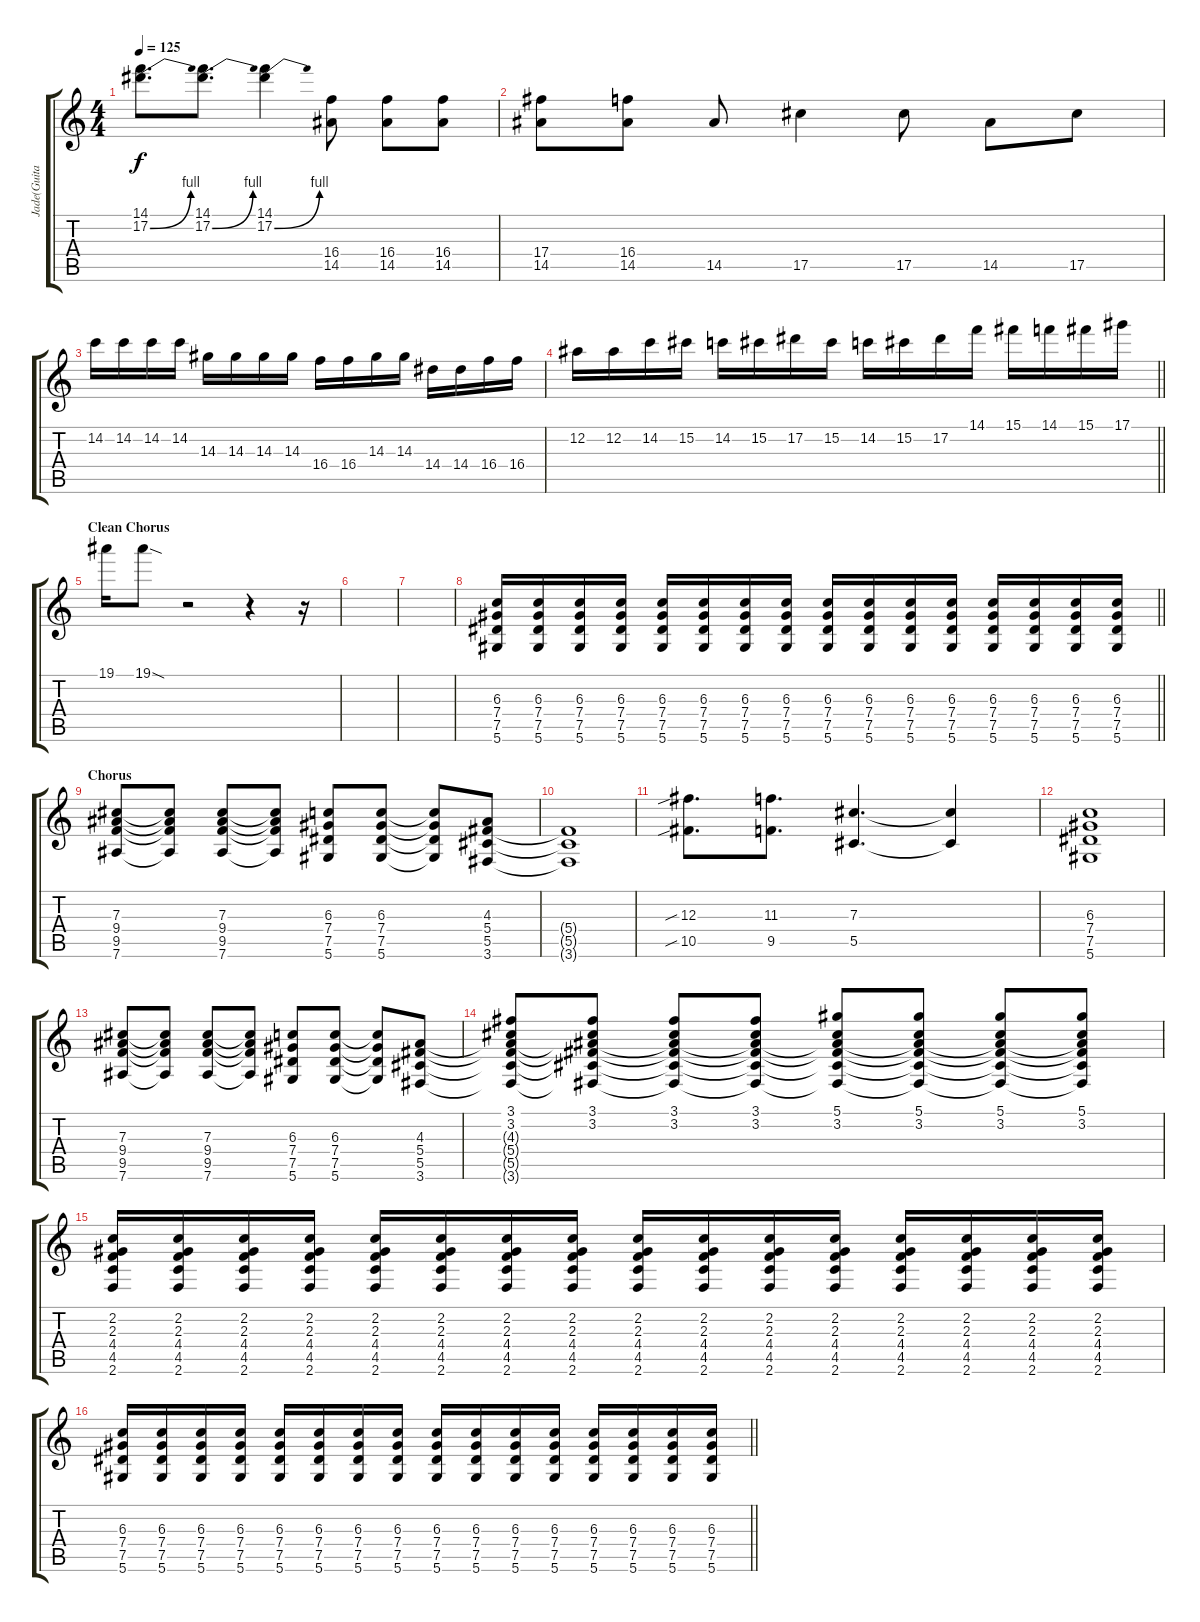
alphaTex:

\track ("Jade(Guitar 2)" "Jade(Guita") {instrument overdrivenguitar}
\staff {score tabs}
\tuning (Eb4 Bb3 Gb3 Db3 Ab2 Eb2) {hide}
\ts (4 4)
\tempo 125
\clef g2
\ks c
(14.1 17.2{be (bend 0 0 60 4)}).8{d dy f} (14.1 17.2{be (bend 0 0 60 4)}).8{d} (14.1 17.2{be (bend 0 0 60 4)}).4 (16.4 14.5).8 (16.4 14.5).8 (16.4 14.5).8 |
(17.4 14.5).8 (16.4 14.5).8 14.5.8 17.5.4 17.5.8 14.5.8 17.5.8 |
14.2.16 14.2.16 14.2.16 14.2.16 14.3.16 14.3.16 14.3.16 14.3.16 16.4.16 16.4.16 14.3.16 14.3.16 14.4.16 14.4.16 16.4.16 16.4.16 |
\barLineRight lightlight
12.2.16 12.2.16 14.2.16 15.2.16 14.2.16 15.2.16 17.2.16 15.2.16 14.2.16 15.2.16 17.2.16 14.1.16 15.1.16 14.1.16 15.1.16 17.1.16 |
\section ("" "Clean Chorus")
19.1.16 19.1{sod}.8 r.2 r.4 r.16 |
|
|
\barLineRight lightlight
(6.3 7.4 7.5 5.6).16 (6.3 7.4 7.5 5.6).16 (6.3 7.4 7.5 5.6).16 (6.3 7.4 7.5 5.6).16 (6.3 7.4 7.5 5.6).16 (6.3 7.4 7.5 5.6).16 (6.3 7.4 7.5 5.6).16 (6.3 7.4 7.5 5.6).16 (6.3 7.4 7.5 5.6).16 (6.3 7.4 7.5 5.6).16 (6.3 7.4 7.5 5.6).16 (6.3 7.4 7.5 5.6).16 (6.3 7.4 7.5 5.6).16 (6.3 7.4 7.5 5.6).16 (6.3 7.4 7.5 5.6).16 (6.3 7.4 7.5 5.6).16 |
\section ("" "Chorus")
(7.3 9.4 9.5 7.6).8 (7.3{t} 9.4{t} 9.5{t} 7.6{t}).8 (7.3 9.4 9.5 7.6).8 (7.3{t} 9.4{t} 9.5{t} 7.6{t}).8 (6.3 7.4 7.5 5.6).8 (6.3 7.4 7.5 5.6).8 (6.3{t} 7.4{t} 7.5{t} 5.6{t}).8 (4.3 5.4 5.5 3.6).8 |
(5.4{t} 5.5{t} 3.6{t}).1 |
(12.3{sib} 10.5{sib}).8{d} (11.3 9.5).8{d} (7.3 5.5).4{d} (7.3{t} 5.5{t}).4 |
(6.3 7.4 7.5 5.6).1 |
(7.3 9.4 9.5 7.6).8 (7.3{t} 9.4{t} 9.5{t} 7.6{t}).8 (7.3 9.4 9.5 7.6).8 (7.3{t} 9.4{t} 9.5{t} 7.6{t}).8 (6.3 7.4 7.5 5.6).8 (6.3 7.4 7.5 5.6).8 (6.3{t} 7.4{t} 7.5{t} 5.6{t}).8 (4.3 5.4 5.5 3.6).8 |
(3.1 3.2 4.3{t} 5.4{t} 5.5{t} 3.6{t}).8 (3.1 3.2 4.3{t} 5.4{t} 5.5{t} 3.6{t}).8 (3.1 3.2 4.3{t} 5.4{t} 5.5{t} 3.6{t}).8 (3.1 3.2 4.3{t} 5.4{t} 5.5{t} 3.6{t}).8 (5.1 3.2 4.3{t} 5.4{t} 5.5{t} 3.6{t}).8 (5.1 3.2 4.3{t} 5.4{t} 5.5{t} 3.6{t}).8 (5.1 3.2 4.3{t} 5.4{t} 5.5{t} 3.6{t}).8 (5.1 3.2 4.3{t} 5.4{t} 5.5{t} 3.6{t}).8 |
(2.2 2.3 4.4 4.5 2.6).16 (2.2 2.3 4.4 4.5 2.6).16 (2.2 2.3 4.4 4.5 2.6).16 (2.2 2.3 4.4 4.5 2.6).16 (2.2 2.3 4.4 4.5 2.6).16 (2.2 2.3 4.4 4.5 2.6).16 (2.2 2.3 4.4 4.5 2.6).16 (2.2 2.3 4.4 4.5 2.6).16 (2.2 2.3 4.4 4.5 2.6).16 (2.2 2.3 4.4 4.5 2.6).16 (2.2 2.3 4.4 4.5 2.6).16 (2.2 2.3 4.4 4.5 2.6).16 (2.2 2.3 4.4 4.5 2.6).16 (2.2 2.3 4.4 4.5 2.6).16 (2.2 2.3 4.4 4.5 2.6).16 (2.2 2.3 4.4 4.5 2.6).16 |
\barLineRight lightlight
(6.3 7.4 7.5 5.6).16 (6.3 7.4 7.5 5.6).16 (6.3 7.4 7.5 5.6).16 (6.3 7.4 7.5 5.6).16 (6.3 7.4 7.5 5.6).16 (6.3 7.4 7.5 5.6).16 (6.3 7.4 7.5 5.6).16 (6.3 7.4 7.5 5.6).16 (6.3 7.4 7.5 5.6).16 (6.3 7.4 7.5 5.6).16 (6.3 7.4 7.5 5.6).16 (6.3 7.4 7.5 5.6).16 (6.3 7.4 7.5 5.6).16 (6.3 7.4 7.5 5.6).16 (6.3 7.4 7.5 5.6).16 (6.3 7.4 7.5 5.6).16
